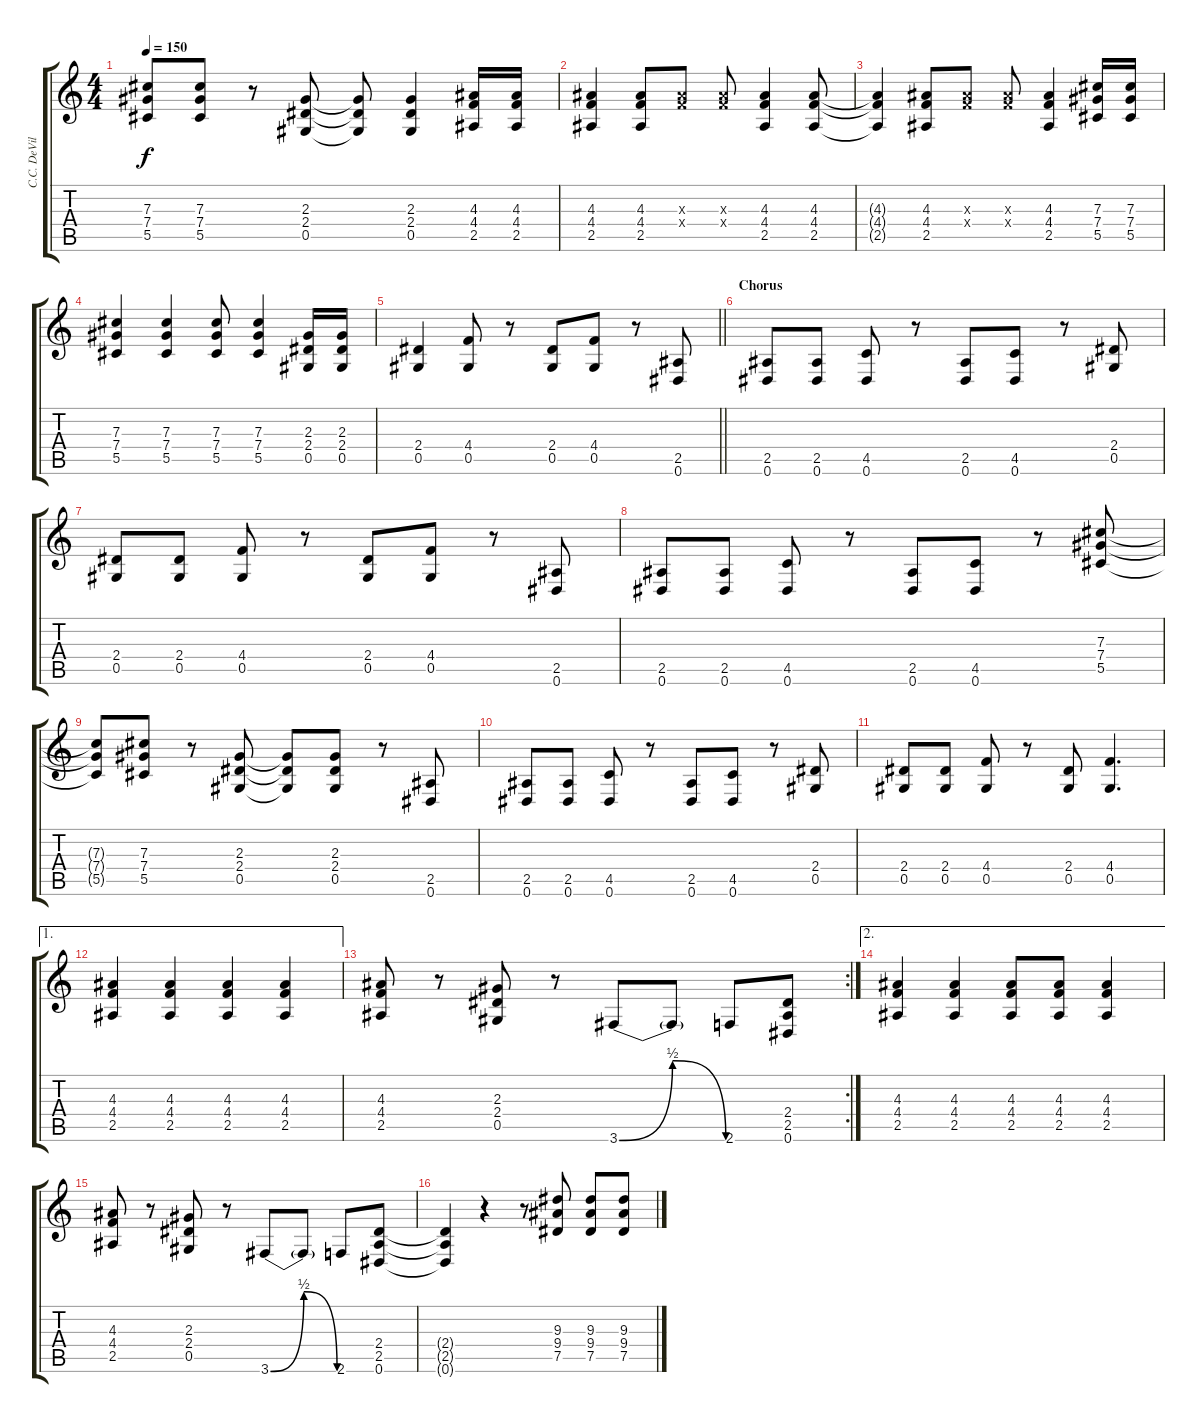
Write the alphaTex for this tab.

\track ("C.C. DeVille - Rhytm I" "C.C. DeVil") {instrument distortionguitar}
\staff {score tabs}
\tuning (Eb4 Bb3 Gb3 Db3 Ab2 Eb2) {hide}
\ts (4 4)
\tempo 150
\clef g2
\ks c
(7.3{t} 7.4{t} 5.5{t}).8{dy f} (7.3 7.4 5.5).8 r.8 (2.3 2.4 0.5).8 (2.3{t} 2.4{t} 0.5{t}).8 (2.3 2.4 0.5).4 (4.3 4.4 2.5).16 (4.3 4.4 2.5).16 |
(4.3 4.4 2.5).4 (4.3 4.4 2.5).8 (4.3{x} 4.4{x}).8 (4.3{x} 4.4{x}).8 (4.3 4.4 2.5).4 (4.3 4.4 2.5).8 |
(4.3{t} 4.4{t} 2.5{t}).4 (4.3 4.4 2.5).8 (4.3{x} 4.4{x}).8 (4.3{x} 4.4{x}).8 (4.3 4.4 2.5).4 (7.3 7.4 5.5).16 (7.3 7.4 5.5).16 |
(7.3 7.4 5.5).4 (7.3 7.4 5.5).4 (7.3 7.4 5.5).8 (7.3 7.4 5.5).4 (2.3 2.4 0.5).16 (2.3 2.4 0.5).16 |
\barLineRight lightlight
(2.4 0.5).4 (4.4 0.5).8 r.8 (2.4 0.5).8 (4.4 0.5).8 r.8 (2.5 0.6).8 |
\section ("" "Chorus")
(2.5 0.6).8 (2.5 0.6).8 (4.5 0.6).8 r.8 (2.5 0.6).8 (4.5 0.6).8 r.8 (2.4 0.5).8 |
(2.4 0.5).8 (2.4 0.5).8 (4.4 0.5).8 r.8 (2.4 0.5).8 (4.4 0.5).8 r.8 (2.5 0.6).8 |
(2.5 0.6).8 (2.5 0.6).8 (4.5 0.6).8 r.8 (2.5 0.6).8 (4.5 0.6).8 r.8 (7.3 7.4 5.5).8 |
(7.3{t} 7.4{t} 5.5{t}).8 (7.3 7.4 5.5).8 r.8 (2.3 2.4 0.5).8 (2.3{t} 2.4{t} 0.5{t}).8 (2.3 2.4 0.5).8 r.8 (2.5 0.6).8 |
(2.5 0.6).8 (2.5 0.6).8 (4.5 0.6).8 r.8 (2.5 0.6).8 (4.5 0.6).8 r.8 (2.4 0.5).8 |
(2.4 0.5).8 (2.4 0.5).8 (4.4 0.5).8 r.8 (2.4 0.5).8 (4.4 0.5).4{d} |
\ae 1
(4.3 4.4 2.5).4 (4.3 4.4 2.5).4 (4.3 4.4 2.5).4 (4.3 4.4 2.5).4 |
\rc 2
(4.3 4.4 2.5).8 r.8 (2.3 2.4 0.5).8 r.8 3.6{be (bendrelease 0 0 30 2 30 2 60 0)}.8 3.6{t}.8 2.6.8 (2.4 2.5 0.6).8 |
\ae 2
(4.3 4.4 2.5).4 (4.3 4.4 2.5).4 (4.3 4.4 2.5).8 (4.3 4.4 2.5).8 (4.3 4.4 2.5).4 |
(4.3 4.4 2.5).8 r.8 (2.3 2.4 0.5).8 r.8 3.6{be (bendrelease 0 0 30 2 30 2 60 0)}.8 3.6{t}.8 2.6.8 (2.4 2.5 0.6).8 |
(2.4{t} 2.5{t} 0.6{t}).4 r.4 r.8 (9.3 9.4 7.5).8 (9.3 9.4 7.5).8 (9.3 9.4 7.5).8
